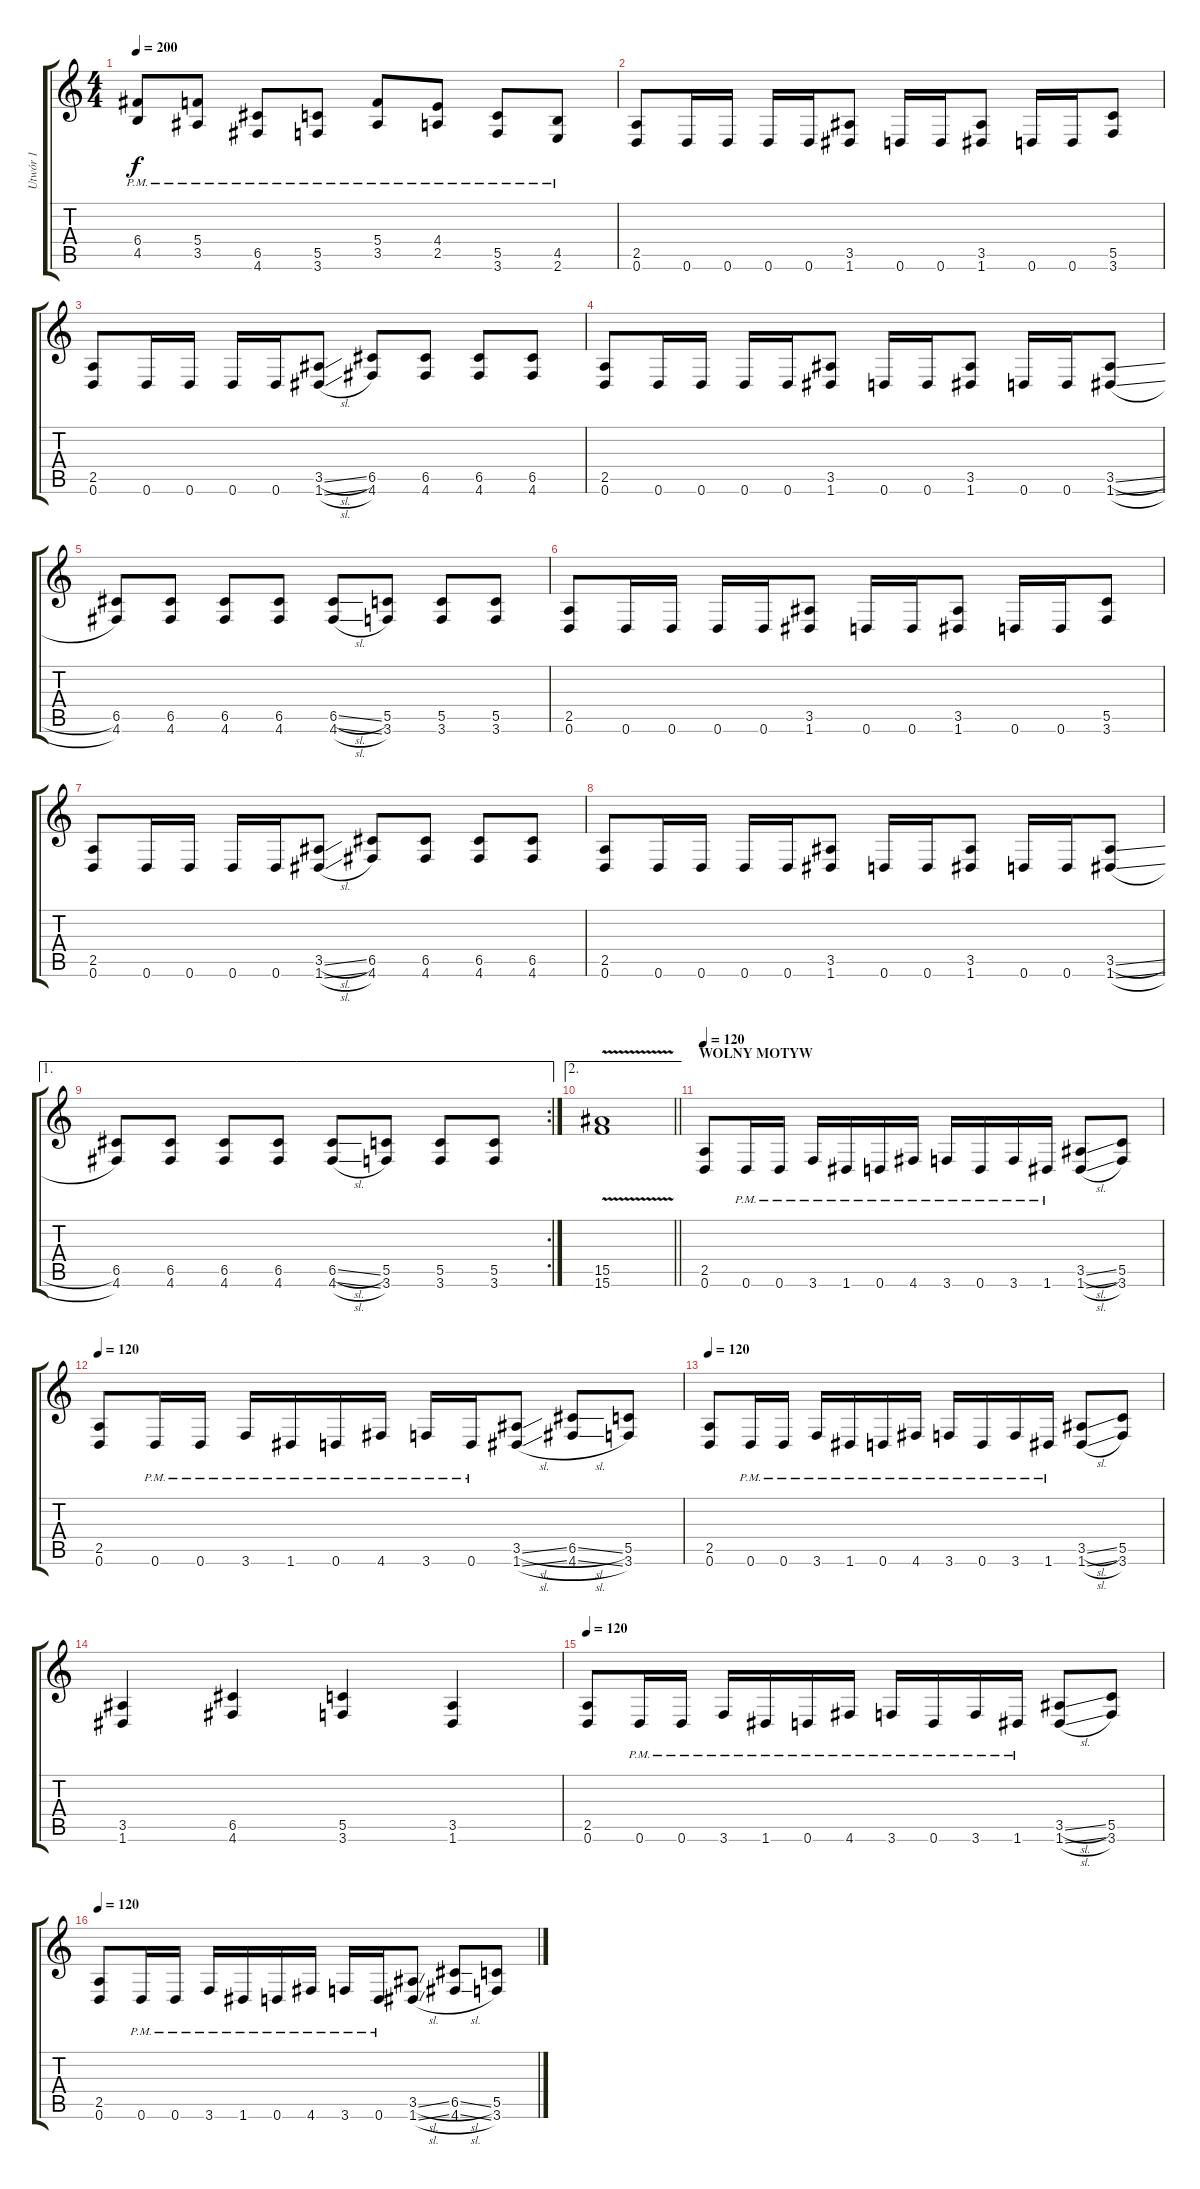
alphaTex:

\track ("Utwór 1" "Utwór 1") {instrument distortionguitar}
\staff {score tabs}
\tuning (D4 A3 F3 C3 G2 D2) {hide}
\ts (4 4)
\tempo 200
\clef g2
\ks c
(6.4{pm} 4.5{pm}).8{dy f} (5.4{pm} 3.5{pm}).8 (6.5{pm} 4.6{pm}).8 (5.5{pm} 3.6{pm}).8 (5.4{pm} 3.5{pm}).8 (4.4{pm} 2.5{pm}).8 (5.5{pm} 3.6{pm}).8 (4.5{pm} 2.6{pm}).8 |
(2.5 0.6).8 0.6.16 0.6.16 0.6.16 0.6.16 (3.5 1.6).8 0.6.16 0.6.16 (3.5 1.6).8 0.6.16 0.6.16 (5.5 3.6).8 |
(2.5 0.6).8 0.6.16 0.6.16 0.6.16 0.6.16 (3.5{sl} 1.6{sl}).8 (6.5 4.6).8 (6.5 4.6).8 (6.5 4.6).8 (6.5 4.6).8 |
(2.5 0.6).8 0.6.16 0.6.16 0.6.16 0.6.16 (3.5 1.6).8 0.6.16 0.6.16 (3.5 1.6).8 0.6.16 0.6.16 (3.5{sl} 1.6{sl}).8 |
(6.5 4.6).8 (6.5 4.6).8 (6.5 4.6).8 (6.5 4.6).8 (6.5{sl} 4.6{sl}).8 (5.5 3.6).8 (5.5 3.6).8 (5.5 3.6).8 |
(2.5 0.6).8 0.6.16 0.6.16 0.6.16 0.6.16 (3.5 1.6).8 0.6.16 0.6.16 (3.5 1.6).8 0.6.16 0.6.16 (5.5 3.6).8 |
(2.5 0.6).8 0.6.16 0.6.16 0.6.16 0.6.16 (3.5{sl} 1.6{sl}).8 (6.5 4.6).8 (6.5 4.6).8 (6.5 4.6).8 (6.5 4.6).8 |
(2.5 0.6).8 0.6.16 0.6.16 0.6.16 0.6.16 (3.5 1.6).8 0.6.16 0.6.16 (3.5 1.6).8 0.6.16 0.6.16 (3.5{sl} 1.6{sl}).8 |
\ae 1
\rc 2
(6.5 4.6).8 (6.5 4.6).8 (6.5 4.6).8 (6.5 4.6).8 (6.5{sl} 4.6{sl}).8 (5.5 3.6).8 (5.5 3.6).8 (5.5 3.6).8 |
\ae 2
\barLineRight lightlight
(15.5{v} 15.6{v}).1 |
\section ("" "WOLNY MOTYW")
\tempo 120
(2.5 0.6).8 0.6{pm}.16 0.6{pm}.16 3.6{pm}.16 1.6{pm}.16 0.6{pm}.16 4.6{pm}.16 3.6{pm}.16 0.6{pm}.16 3.6{pm}.16 1.6{pm}.16 (3.5{sl} 1.6{sl}).8 (5.5 3.6).8 |
\tempo 120
(2.5 0.6).8 0.6{pm}.16 0.6{pm}.16 3.6{pm}.16 1.6{pm}.16 0.6{pm}.16 4.6{pm}.16 3.6{pm}.16 0.6{pm}.16 (3.5{sl} 1.6{sl}).8 (6.5{sl} 4.6{sl}).8 (5.5 3.6).8 |
\tempo 120
(2.5 0.6).8 0.6{pm}.16 0.6{pm}.16 3.6{pm}.16 1.6{pm}.16 0.6{pm}.16 4.6{pm}.16 3.6{pm}.16 0.6{pm}.16 3.6{pm}.16 1.6{pm}.16 (3.5{sl} 1.6{sl}).8 (5.5 3.6).8 |
(3.5 1.6).4 (6.5 4.6).4 (5.5 3.6).4 (3.5 1.6).4 |
\tempo 120
(2.5 0.6).8 0.6{pm}.16 0.6{pm}.16 3.6{pm}.16 1.6{pm}.16 0.6{pm}.16 4.6{pm}.16 3.6{pm}.16 0.6{pm}.16 3.6{pm}.16 1.6{pm}.16 (3.5{sl} 1.6{sl}).8 (5.5 3.6).8 |
\tempo 120
(2.5 0.6).8 0.6{pm}.16 0.6{pm}.16 3.6{pm}.16 1.6{pm}.16 0.6{pm}.16 4.6{pm}.16 3.6{pm}.16 0.6{pm}.16 (3.5{sl} 1.6{sl}).8 (6.5{sl} 4.6{sl}).8 (5.5 3.6).8
